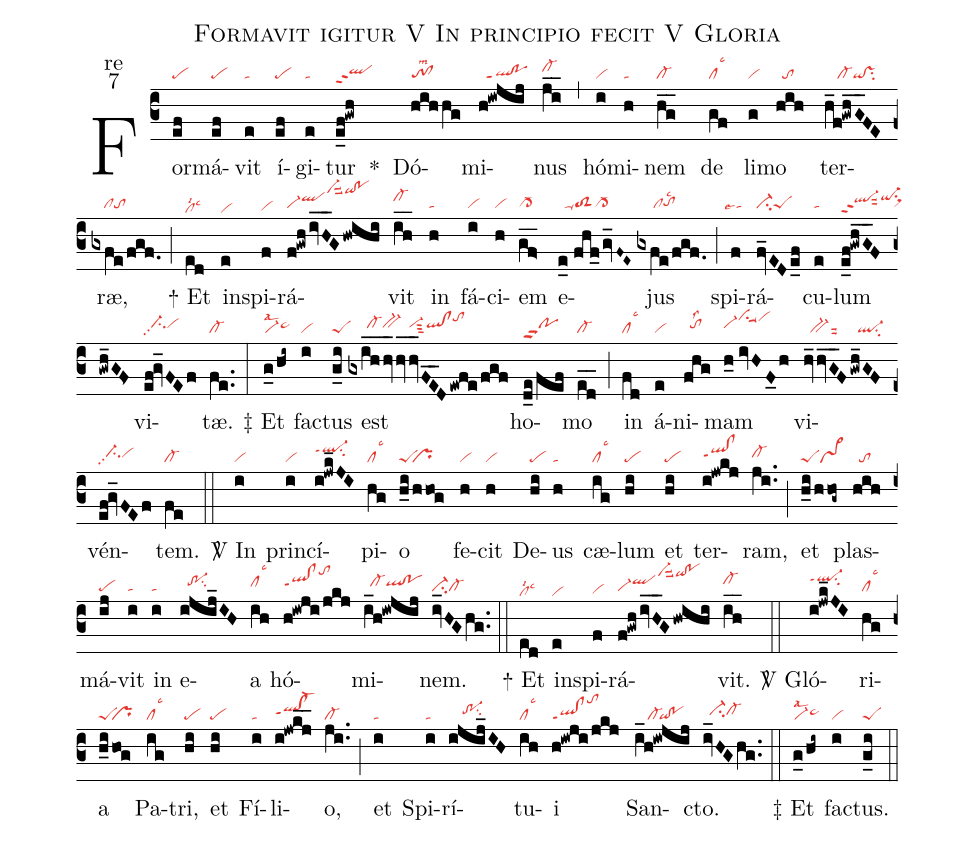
name:Formavit igitur V In principio fecit V Gloria;
office-part:re;
mode:7;
nabc-lines:1;
%%
(c3) For(ef|pe)má(ef|pe)vit(e|ta) í(ef|pe)gi(e|ta)tur(e_f!gwh|qlhhppt2) <sp>*</sp>() Dó(hihhg|to!cllsm2)mi(h!iwjij|//ql!poppt1)nus(ji__|cl-hi) (,) hó(i|vi)mi(h|ta)nem(hg__|cl-) de(gf|cllsc3) li(g|vi)mo(hih|//to) ter(h_f!gwhG__FE|////cl-qi!vssu2)ræ,(gxfe/fgf.|////clto) (;)

<sp>+</sp> Et(ed|clhdlsi2lsc3) in(e|vihd)spi(f|vihe)rá(f!gwh/ivH__G/hwihi|vi-qlhivi-hlsuu2qihl!pohl)vit(ih__|cl-hi) in(h|ta) fá(i|vi)ci(h|vi)em(gf>__|cl->) e(e_0//fhf_/gv_F~E~|//ta-toS2cl->)jus(gxfe/fgf.|/////cltohglsc2) (;) spi(f|``talse4)rá(fv_EDe_f|ci-peS)cu(e|ta)lum(e_f!gwhG__F/gwh_GF>|ql-hhppt2suu2qi-hisu1sux1) vi(ef!gv_FEf|//ci-hhpp2vihh)tæ.(fe..|cl-) (:)

<sp>‡</sp> Et(g_0/hi~|vi-lsal2ta>hh) fac(i|vi)tus(g_i|peS) est(gxih__hv_hv_|//////cl-hhbv-hh|hvFE___D/ewfe/fgf|vi-hhsut3qlhh!clhhtohk) ho(d_e/fef|pohhppu2)mo(ed__|cl-) (;) in(fd|cllsc3) á(e|vi)ni(fhg|//tohhlss2)mam(h_0//ivHF_0h|vi-hhvihksu1suu1vihk) vi(hv_hvG__F/gwh_GF|//bv-suu2ql-su2)vén(ef!gv_FEf|//ci-hhpp2vihh)tem.(fe|cl-) (::)

<sp>V/</sp> In(i|vi) prin(i|vi)cí(i!jwk_JI|ql-hjppt1su2)pi(hg|cllsc3)o(h_i/hhog|peS``pr) fe(h|vi)cit(h|vi) De(hi|pe)us(h|ta) cæ(ig|cllsc3)lum(hi|pe) et(hi|pe) ter(i!jwkj|qlhh!clhhppt1)ram,(ji..|cl-hh) (;) et(h_i/hhog~|peSvs>) plas(hih|//to)má(ij|pe)vit(i|ta) in(i|ta) e(ijij_IH|//tr-1hhsu2)a(ih|clhhlsc3) hó(h!iwji/jkj|qlhh!clhhppt1tohm)mi(i_h!iwjij|//cl-hhqlhh!pohh)nem.(iv_HGhg..|ci-cl-) (::)

<sp>+</sp> Et(ed|clhdlsi2lsc3) in(e|vihd)spi(f|vihe)rá(f!gwh/ivH__G/hwihi|vi-qlhivi-hlsuu2qihl!pohl)vit.(ih__|cl-hi) (::)

<sp>V/</sp> Gló(i!jwk_JI|ql-hjppt1su2)ri(hg|cllsc3)a(h_ihog|peS``pr) Pa(ig|cllsc3)tri,(hi|pe) et(hi|pe) Fí(i|ta)li(i!jwkj__|qlhh!cl-hhppt1)o,(ji..|cl-) (;) et(i|ta) Spi(i|ta)rí(ijij_IH|////tr-1hhsu2)tu(ih|cllsc3)i(h!iwji/jkj|ql!clppt1tohm) San(i_h!iwjij|////cl-`qi!po)cto.(iv_HGhg..|//ci-hhcl-hh) (::)

<sp>‡</sp> Et(g_0/hi~|vi-lsal2ta>hh) fac(i|vi)tus.(g_i|peS) (::)
